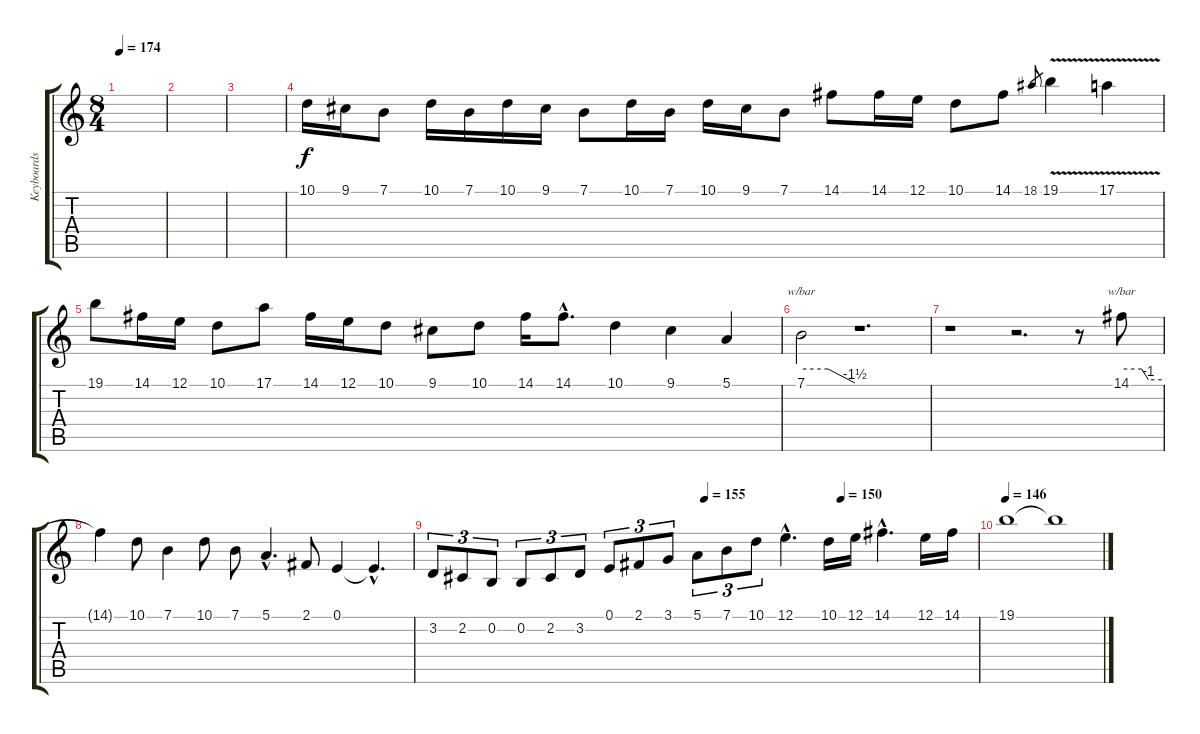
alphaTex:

\track ("Keyboards 1" "Keyboards ") {instrument lead2sawtooth}
\staff {score tabs}
\tuning (E4 B3 G3 D3 A2 E2) {hide}
\ts (8 4)
\tempo 174
\clef g2
\ks c
|
|
|
10.1.16 9.1.16 7.1.8 10.1.16 7.1.16 10.1.16 9.1.16 7.1.8 10.1.16 7.1.16 10.1.16 9.1.16 7.1.8 14.1.8 14.1.16 12.1.16 10.1.8 14.1.8 18.1.8{gr} 19.1{v}.4 17.1{v}.4 |
19.1.8 14.1.16 12.1.16 10.1.8 17.1.8 14.1.16 12.1.16 10.1.8 9.1.8 10.1.8 14.1.16 14.1{hac}.8{d} 10.1.4 9.1.4 5.1.4 |
7.1.2{tbe (custom default 0 0 30 0 60 -6)} r.1{d} |
r.1 r.2{d} r.8 14.1.8{tbe (custom default 0 0 30 0 40 -4 60 -4)} |
14.1{t}.4 10.1.8 7.1.4 10.1.8 7.1.8 5.1{hac}.4{d} 2.1.8 0.1.4 0.1{hac t}.4{d} |
\tempo (155 0.5)
\tempo (150 0.75)
3.2.8{tu (3 2)} 2.2.8{tu (3 2)} 0.2.8{tu (3 2)} 0.2.8{tu (3 2)} 2.2.8{tu (3 2)} 3.2.8{tu (3 2)} 0.1.8{tu (3 2)} 2.1.8{tu (3 2)} 3.1.8{tu (3 2)} 5.1.8{tu (3 2)} 7.1.8{tu (3 2)} 10.1.8{tu (3 2)} 12.1{hac}.4{d} 10.1.16 12.1.16 14.1{hac}.4{d} 12.1.16 14.1.16 |
\tempo 146
19.1.1 19.1{t}.1
